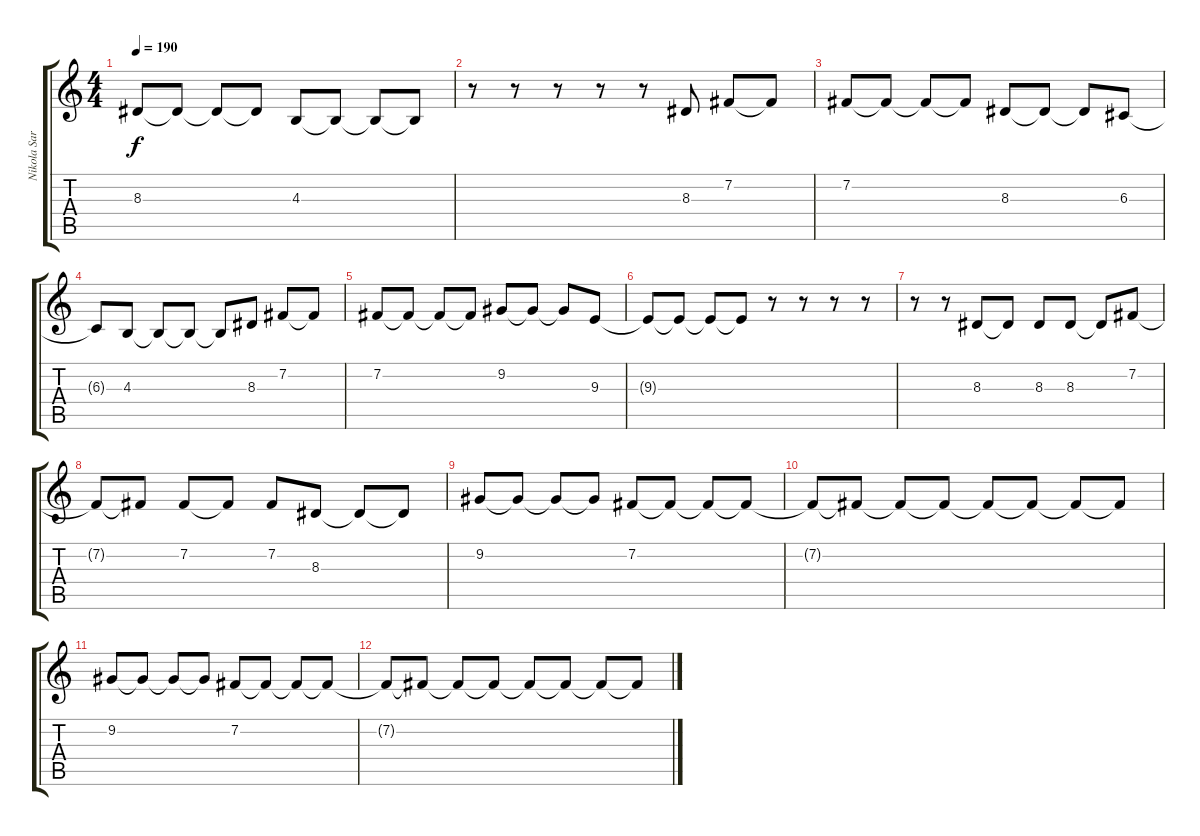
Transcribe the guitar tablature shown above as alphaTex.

\track ("Nikola Sarcevic" "Nikola Sar") {instrument altosax}
\staff {score tabs}
\tuning (E4 B3 G3 D3 A2 E2) {hide}
\ts (4 4)
\tempo 190
\clef g2
\ks c
8.3.8{dy f} 8.3{t}.8 8.3{t}.8 8.3{t}.8 4.3.8 4.3{t}.8 4.3{t}.8 4.3{t}.8 |
r.8 r.8 r.8 r.8 r.8 8.3.8 7.2.8 7.2{t}.8 |
7.2.8 7.2{t}.8 7.2{t}.8 7.2{t}.8 8.3.8 8.3{t}.8 8.3{t}.8 6.3.8 |
6.3{t}.8 4.3.8 4.3{t}.8 4.3{t}.8 4.3{t}.8 8.3.8 7.2.8 7.2{t}.8 |
7.2.8 7.2{t}.8 7.2{t}.8 7.2{t}.8 9.2.8 9.2{t}.8 9.2{t}.8 9.3.8 |
9.3{t}.8 9.3{t}.8 9.3{t}.8 9.3{t}.8 r.8 r.8 r.8 r.8 |
r.8 r.8 8.3.8 8.3{t}.8 8.3.8 8.3.8 8.3{t}.8 7.2.8 |
7.2{t}.8 7.2{t}.8 7.2.8 7.2{t}.8 7.2.8 8.3.8 8.3{t}.8 8.3{t}.8 |
9.2.8 9.2{t}.8 9.2{t}.8 9.2{t}.8 7.2.8 7.2{t}.8 7.2{t}.8 7.2{t}.8 |
7.2{t}.8 7.2{t}.8 7.2{t}.8 7.2{t}.8 7.2{t}.8 7.2{t}.8 7.2{t}.8 7.2{t}.8 |
9.2.8 9.2{t}.8 9.2{t}.8 9.2{t}.8 7.2.8 7.2{t}.8 7.2{t}.8 7.2{t}.8 |
7.2{t}.8 7.2{t}.8 7.2{t}.8 7.2{t}.8 7.2{t}.8 7.2{t}.8 7.2{t}.8 7.2{t}.8
